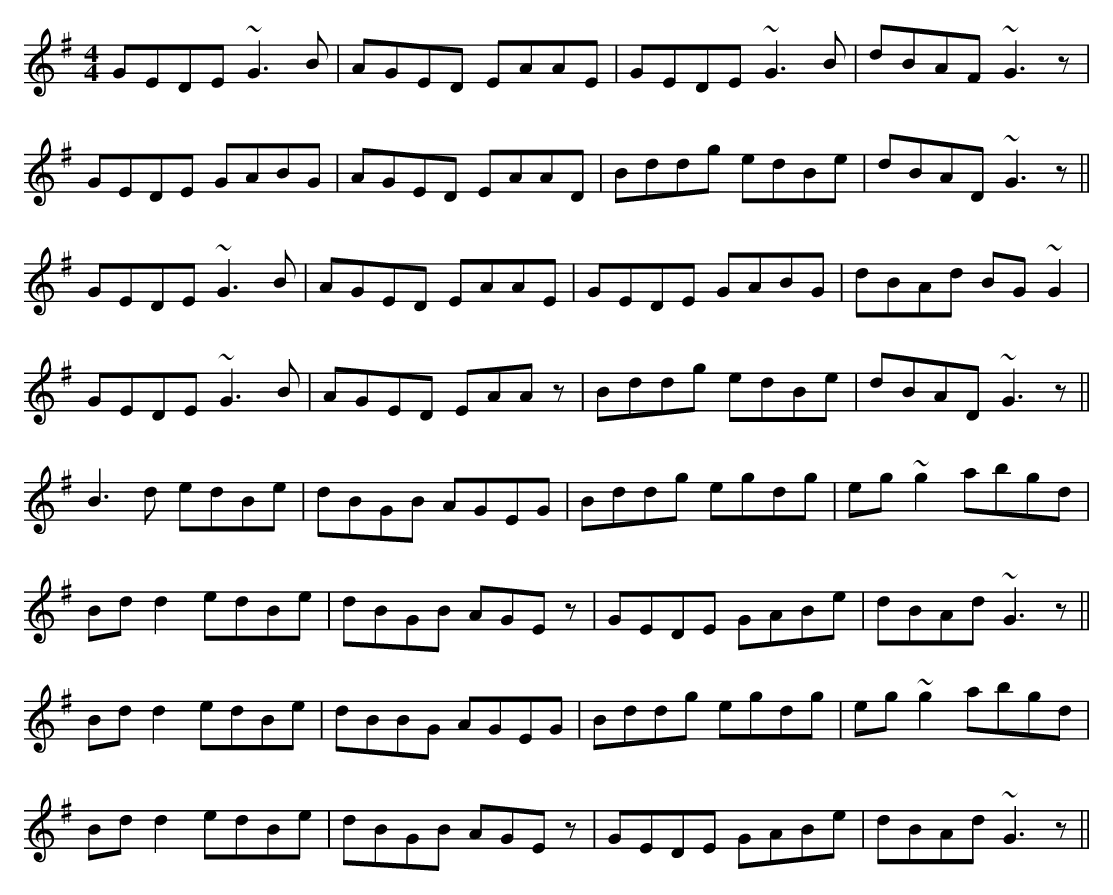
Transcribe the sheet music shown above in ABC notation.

X:1
M:4/4
K:G
GEDE ~G3B|AGED EAAE|GEDE ~G3B|dBAF ~G3z|
GEDE GABG|AGED EAAD|Bddg edBe|dBAD ~G3z||
GEDE ~G3B|AGED EAAE|GEDE GABG|dBAd BG~G2|
GEDE ~G3B|AGED EAAz|Bddg edBe|dBAD ~G3z||
B3d edBe|dBGB AGEG|Bddg egdg|eg~g2 abgd|
Bdd2 edBe|dBGB AGEz|GEDE GABe|dBAd ~G3z||
Bdd2 edBe|dBBG AGEG|Bddg egdg|eg~g2 abgd|
Bdd2 edBe|dBGB AGEz|GEDE GABe|dBAd ~G3z||
